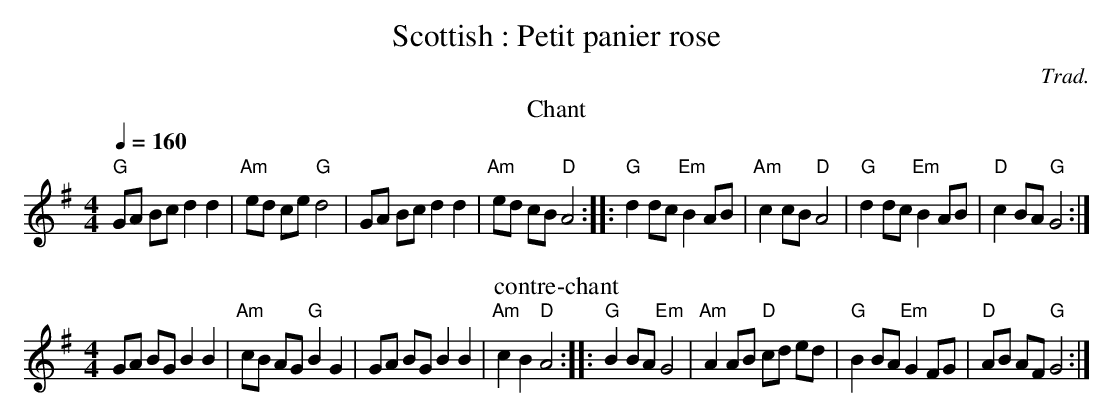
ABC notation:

X:1
T:Scottish : Petit panier rose
E:12
C:Trad.
M:4/4
L:1/16
K:G
T:Chant
Q:1/4=160
"G"G2A2 B2c2 d4 d4 | "Am"e2d2 c2e2 "G"d8 | G2A2 B2c2 d4 d4 | \
"Am"e2d2 c2B2 "D"A8 :: "G"d4 d2c2 "Em"B4 A2B2 |\
"Am"c4 c2B2 "D"A8 | "G"d4 d2c2 "Em"B4 A2B2 | "D"c4 B2A2 "G"G8 :|
T:contre-chant
G2A2 B2G2 B4 B4 | "Am"c2B2 A2G2 "G"B4 G4 | G2A2 B2G2 B4 B4 | \
"Am"c4 B4 "D"A8 :: "G"B4 B2A2 "Em"G8 | "Am"A4 A2B2 "D"c2d2 e2d2 |\
"G"B4 B2A2 "Em"G4 F2G2 | "D"A2B2 A2F2 "G"G8 :|
